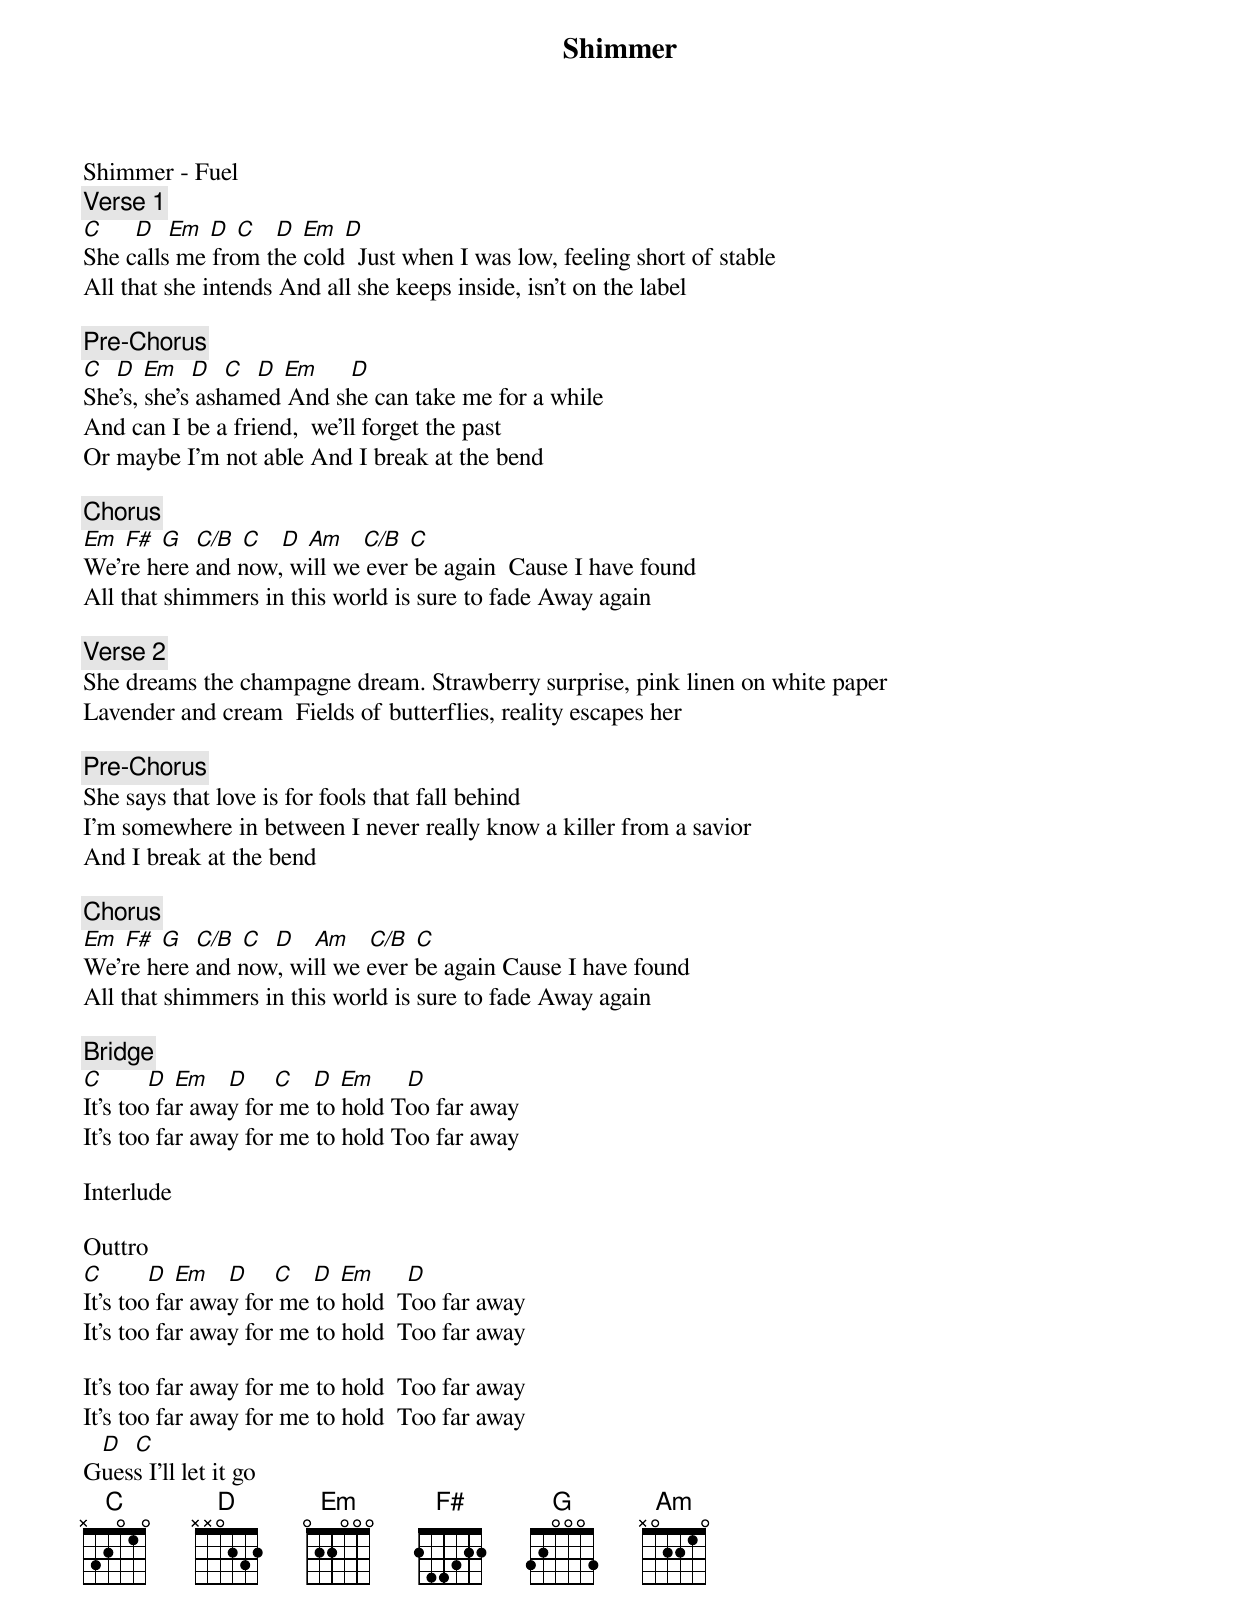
{title: Shimmer}
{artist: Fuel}
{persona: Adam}
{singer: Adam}
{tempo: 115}
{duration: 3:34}
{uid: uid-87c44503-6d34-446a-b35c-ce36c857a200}
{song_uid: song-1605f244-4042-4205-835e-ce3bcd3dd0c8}



Shimmer - Fuel
{comment: Verse 1}
[C]					[D]		[Em] [D]	[C]			[D]	[Em] [D]
She calls me from the cold 	Just when I was low, feeling short of stable
All that she intends	And all she keeps inside, isn't on the label

{comment: Pre-Chorus}
[C]		[D]	[Em] 	[D]		[C]		[D]	[Em]     [D]
She's, she's ashamed	And she can take me for a while
And can I be a friend, 	we'll forget the past
Or maybe I'm not able	And I break at the bend

{comment: Chorus}
[Em]	[F#]	[G]		[C/B]	[C] 		[D]	[Am] 		[C/B]	[C]
We're here and now, will we ever be again		Cause I have found
All that shimmers in this world is sure to fade	Away again

{comment: Verse 2}
She dreams the champagne dream. Strawberry surprise, pink linen on white paper
Lavender and cream 	Fields of butterflies, reality escapes her

{comment: Pre-Chorus}
She says that love is for fools that fall behind
I'm somewhere in between	I never really know a killer from a savior
And I break at the bend

{comment: Chorus}
[Em]	[F#]	[G]		[C/B]	[C] 	[D]			[Am] 		[C/B]	[C]
We're here and now, will we ever be again	Cause I have found
All that shimmers in this world is sure to fade	Away again

{comment: Bridge}
[C]	      [D]	[Em] 		[D]    [C]			[D]	[Em]     [D]
It's too far away for me to hold	Too far away
It's too far away for me to hold	Too far away

Interlude

Outtro
[C]	      [D]	[Em] 		[D]    [C]			[D]	[Em]     [D]
It's too far away for me to hold		Too far away
It's too far away for me to hold		Too far away

It's too far away for me to hold		Too far away
It's too far away for me to hold		Too far away
   [D]		[C]
Guess I'll let it go
